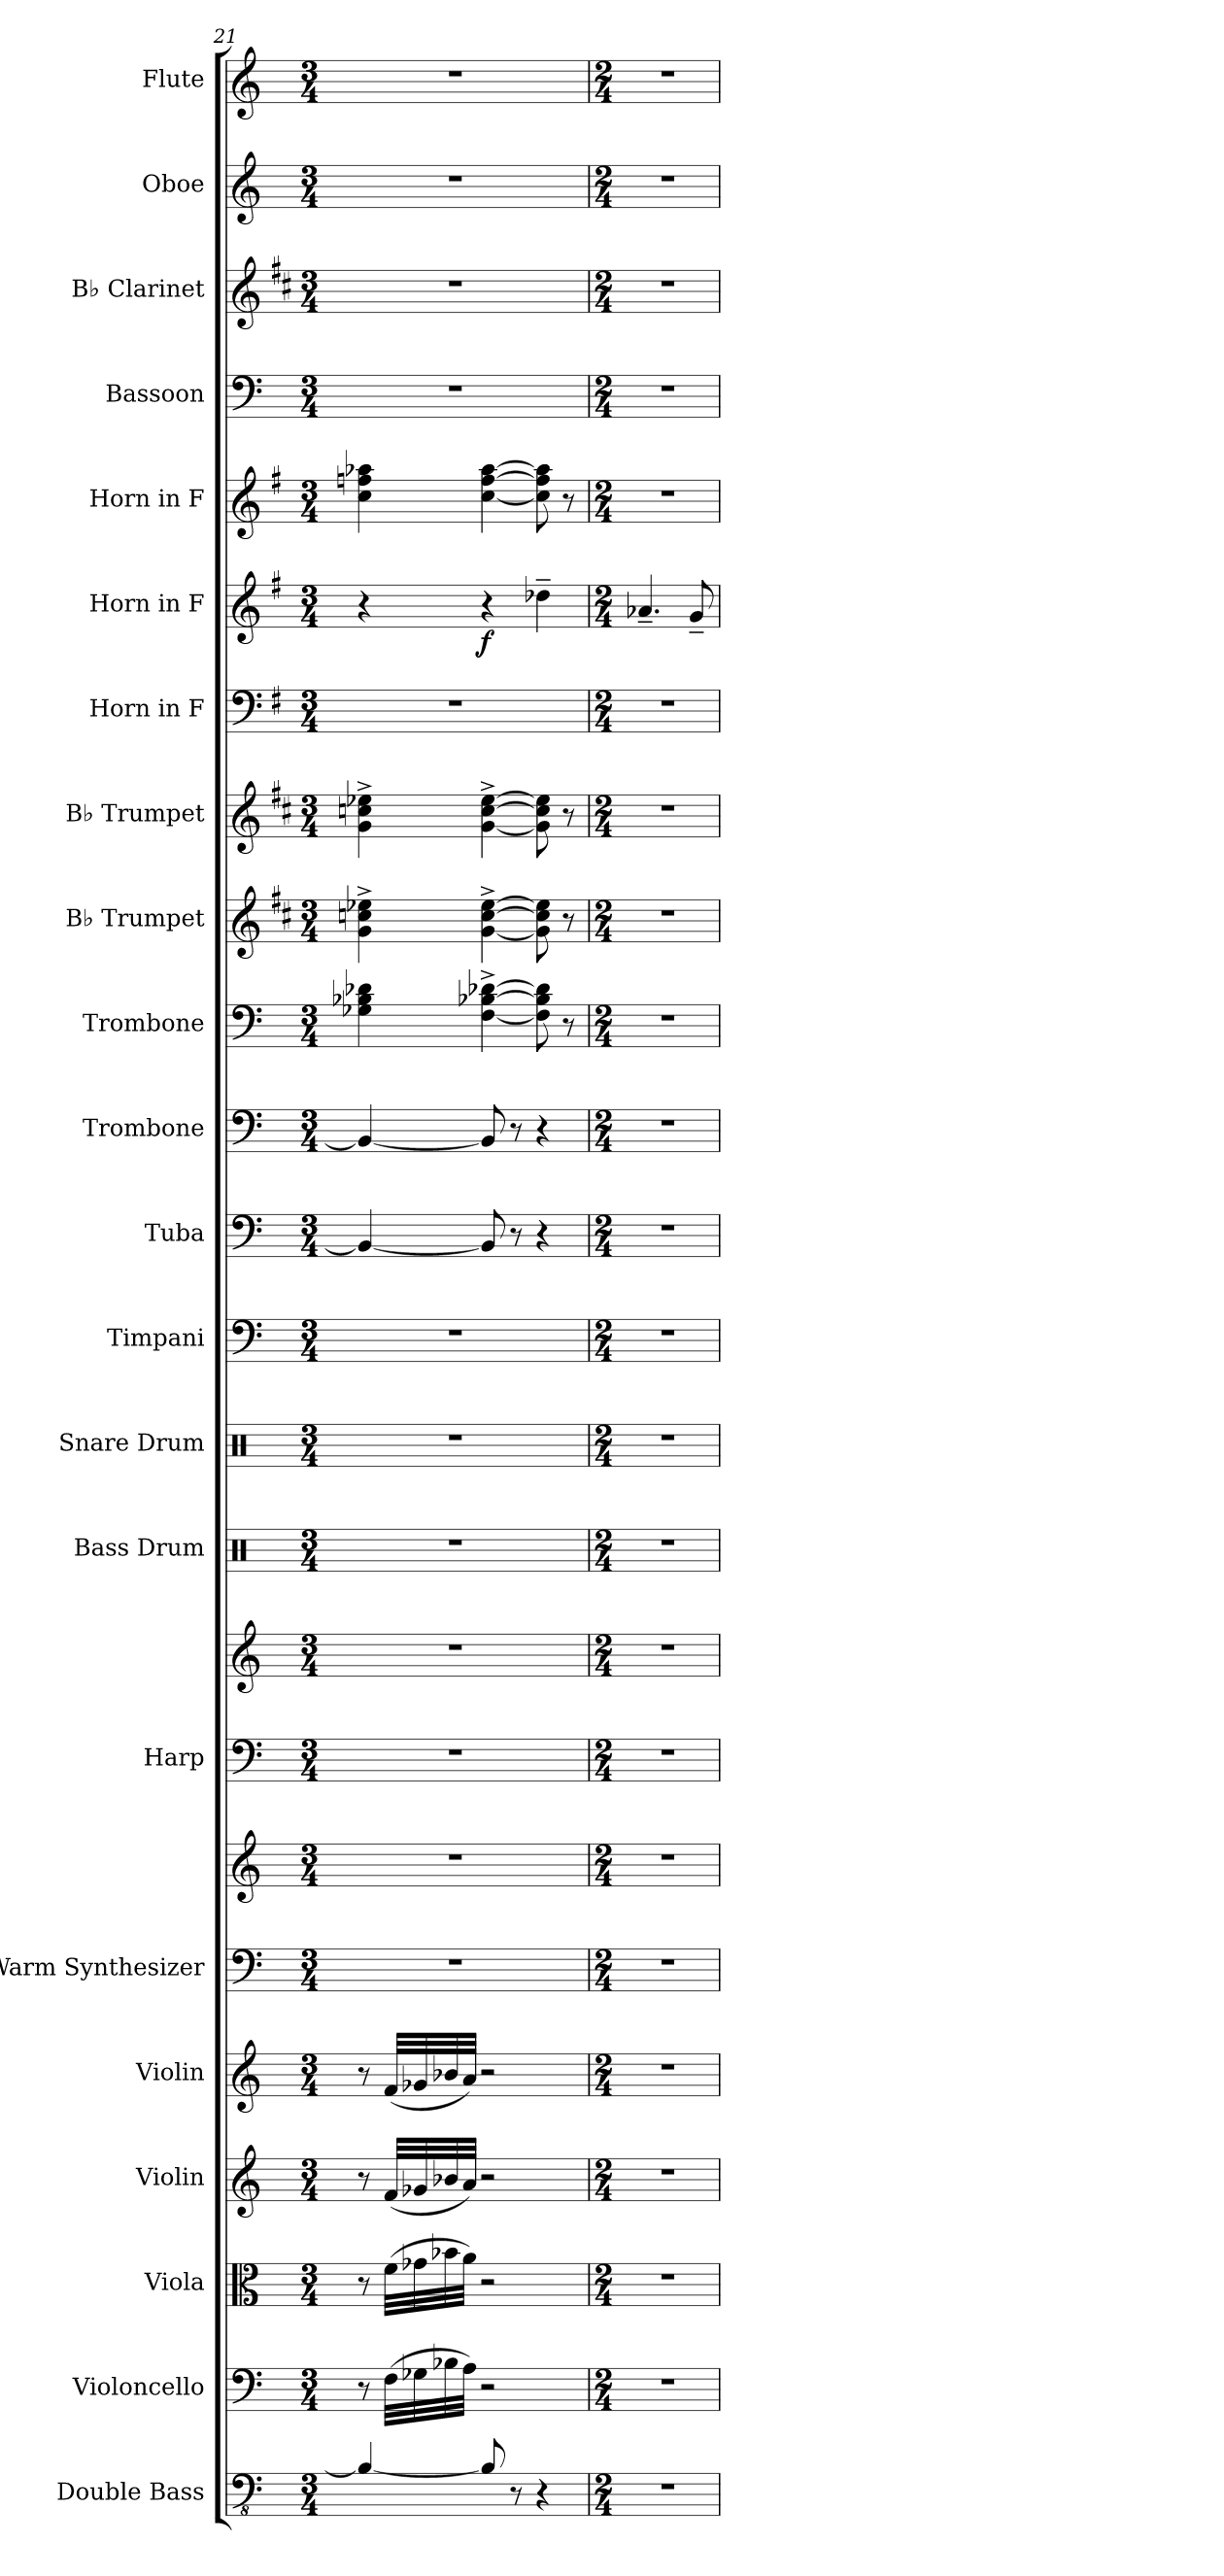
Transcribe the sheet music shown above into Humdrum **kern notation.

**kern	**kern	**kern	**kern	**kern	**kern	**kern	**kern	**kern	**kern	**kern	**kern	**kern	**kern	**kern	**kern	**kern	**kern	**kern	**dynam	**kern	**kern	**kern	**kern	**kern
*part22	*part21	*part20	*part19	*part18	*part17	*part17	*part16	*part16	*part15	*part14	*part13	*part12	*part11	*part10	*part9	*part8	*part7	*part6	*part6	*part5	*part4	*part3	*part2	*part1
*staff24	*staff23	*staff22	*staff21	*staff20	*staff19	*staff18	*staff17	*staff16	*staff15	*staff14	*staff13	*staff12	*staff11	*staff10	*staff9	*staff8	*staff7	*staff6	*staff6	*staff5	*staff4	*staff3	*staff2	*staff1
*I"Double Bass	*I"Violoncello	*I"Viola	*I"Violin	*I"Violin	*I"Warm Synthesizer	*	*I"Harp	*	*I"Bass Drum	*I"Snare Drum	*I"Timpani	*I"Tuba	*I"Trombone	*I"Trombone	*I"B♭ Trumpet	*I"B♭ Trumpet	*I"Horn in F	*I"Horn in F	*	*I"Horn in F	*I"Bassoon	*I"B♭ Clarinet	*I"Oboe	*I"Flute
*I'Db.	*I'Vc.	*I'Vla.	*I'Vln.	*I'Vln.	*I'Synth.	*	*I'Hrp.	*	*I'B. Dr.	*I'Sn. Dr.	*I'Timp.	*I'Tba.	*I'Tbn.	*I'Tbn.	*I'B♭ Tpt.	*I'B♭ Tpt.	*	*	*	*	*I'Bsn.	*I'B♭ Cl.	*I'Ob.	*I'Fl.
*clefFv4	*clefF4	*clefC3	*clefG2	*clefG2	*clefF4	*clefG2	*clefF4	*clefG2	*clefX	*clefX	*clefF4	*clefF4	*clefF4	*clefF4	*clefG2	*clefG2	*clefF4	*clefG2	*	*clefG2	*clefF4	*clefG2	*clefG2	*clefG2
*ITrd7c12	*	*	*	*	*	*	*	*	*	*	*	*	*	*	*ITrd1c2	*ITrd1c2	*ITrd4c7	*ITrd4c7	*	*ITrd4c7	*	*ITrd1c2	*	*
*k[]	*k[]	*k[]	*k[]	*k[]	*k[]	*k[]	*k[]	*k[]	*k[]	*k[]	*k[]	*k[]	*k[]	*k[]	*k[]	*k[]	*k[]	*k[]	*	*k[]	*k[]	*k[]	*k[]	*k[]
*M3/4	*M3/4	*M3/4	*M3/4	*M3/4	*M3/4	*M3/4	*M3/4	*M3/4	*M3/4	*M3/4	*M3/4	*M3/4	*M3/4	*M3/4	*M3/4	*M3/4	*M3/4	*M3/4	*	*M3/4	*M3/4	*M3/4	*M3/4	*M3/4
=21	=21	=21	=21	=21	=21	=21	=21	=21	=21	=21	=21	=21	=21	=21	=21	=21	=21	=21	=21	=21	=21	=21	=21	=21
4BBB-/_	8r	8r	8r	8r	2.r	2.r	2.r	2.r	2.r	2.r	2.r	4BB-/_	4BB-/_	4G-X\ 4B-X\ 4d-X\	4f\^ 4b-X\^ 4dd-X\^	4f\^ 4b-X\^ 4dd-X\^	2.r	4r	.	4f\ 4b-X\ 4dd-X\	2.r	2.r	2.r	2.r
.	(32F\LLL	(32f\LLL	(32f/LLL	(32f/LLL	.	.	.	.	.	.	.	.	.	.	.	.	.	.	.	.	.	.	.	.
.	32G-X\	32g-X\	32g-X/	32g-X/	.	.	.	.	.	.	.	.	.	.	.	.	.	.	.	.	.	.	.	.
.	32B-X\	32b-X\	32b-X/	32b-X/	.	.	.	.	.	.	.	.	.	.	.	.	.	.	.	.	.	.	.	.
.	32A\JJJ)	32a\JJJ)	32a/JJJ)	32a/JJJ)	.	.	.	.	.	.	.	.	.	.	.	.	.	.	.	.	.	.	.	.
!	!	!	!	!	!	!	!	!	!	!	!	!	!	!	!	!	!	!	!LO:DY:b	!	!	!	!	!
8BBB-/]	2r	2r	2r	2r	.	.	.	.	.	.	.	8BB-/]	8BB-/]	[4F\^ [4B-X\^ [4d-X\^	[4f\^ [4b-\^ [4dd-\^	[4f\^ [4b-\^ [4dd-\^	.	4r	f	[4f\ [4b-\ [4dd-\	.	.	.	.
8r	.	.	.	.	.	.	.	.	.	.	.	8r	8r	.	.	.	.	.	.	.	.	.	.	.
4r	.	.	.	.	.	.	.	.	.	.	.	4r	4r	8F\] 8B-\] 8d-\]	8f\] 8b-\] 8dd-\]	8f\] 8b-\] 8dd-\]	.	4g-X~\	.	8f\] 8b-\] 8dd-\]	.	.	.	.
.	.	.	.	.	.	.	.	.	.	.	.	.	.	8r	8r	8r	.	.	.	8r	.	.	.	.
=22	=22	=22	=22	=22	=22	=22	=22	=22	=22	=22	=22	=22	=22	=22	=22	=22	=22	=22	=22	=22	=22	=22	=22	=22
*M2/4	*M2/4	*M2/4	*M2/4	*M2/4	*M2/4	*M2/4	*M2/4	*M2/4	*M2/4	*M2/4	*M2/4	*M2/4	*M2/4	*M2/4	*M2/4	*M2/4	*M2/4	*M2/4	*	*M2/4	*M2/4	*M2/4	*M2/4	*M2/4
2r	2r	2r	2r	2r	2r	2r	2r	2r	2r	2r	2r	2r	2r	2r	2r	2r	2r	4.d-X~/	.	2r	2r	2r	2r	2r
.	.	.	.	.	.	.	.	.	.	.	.	.	.	.	.	.	.	8c~/	.	.	.	.	.	.
=	=	=	=	=	=	=	=	=	=	=	=	=	=	=	=	=	=	=	=	=	=	=	=	=
*-	*-	*-	*-	*-	*-	*-	*-	*-	*-	*-	*-	*-	*-	*-	*-	*-	*-	*-	*-	*-	*-	*-	*-	*-
